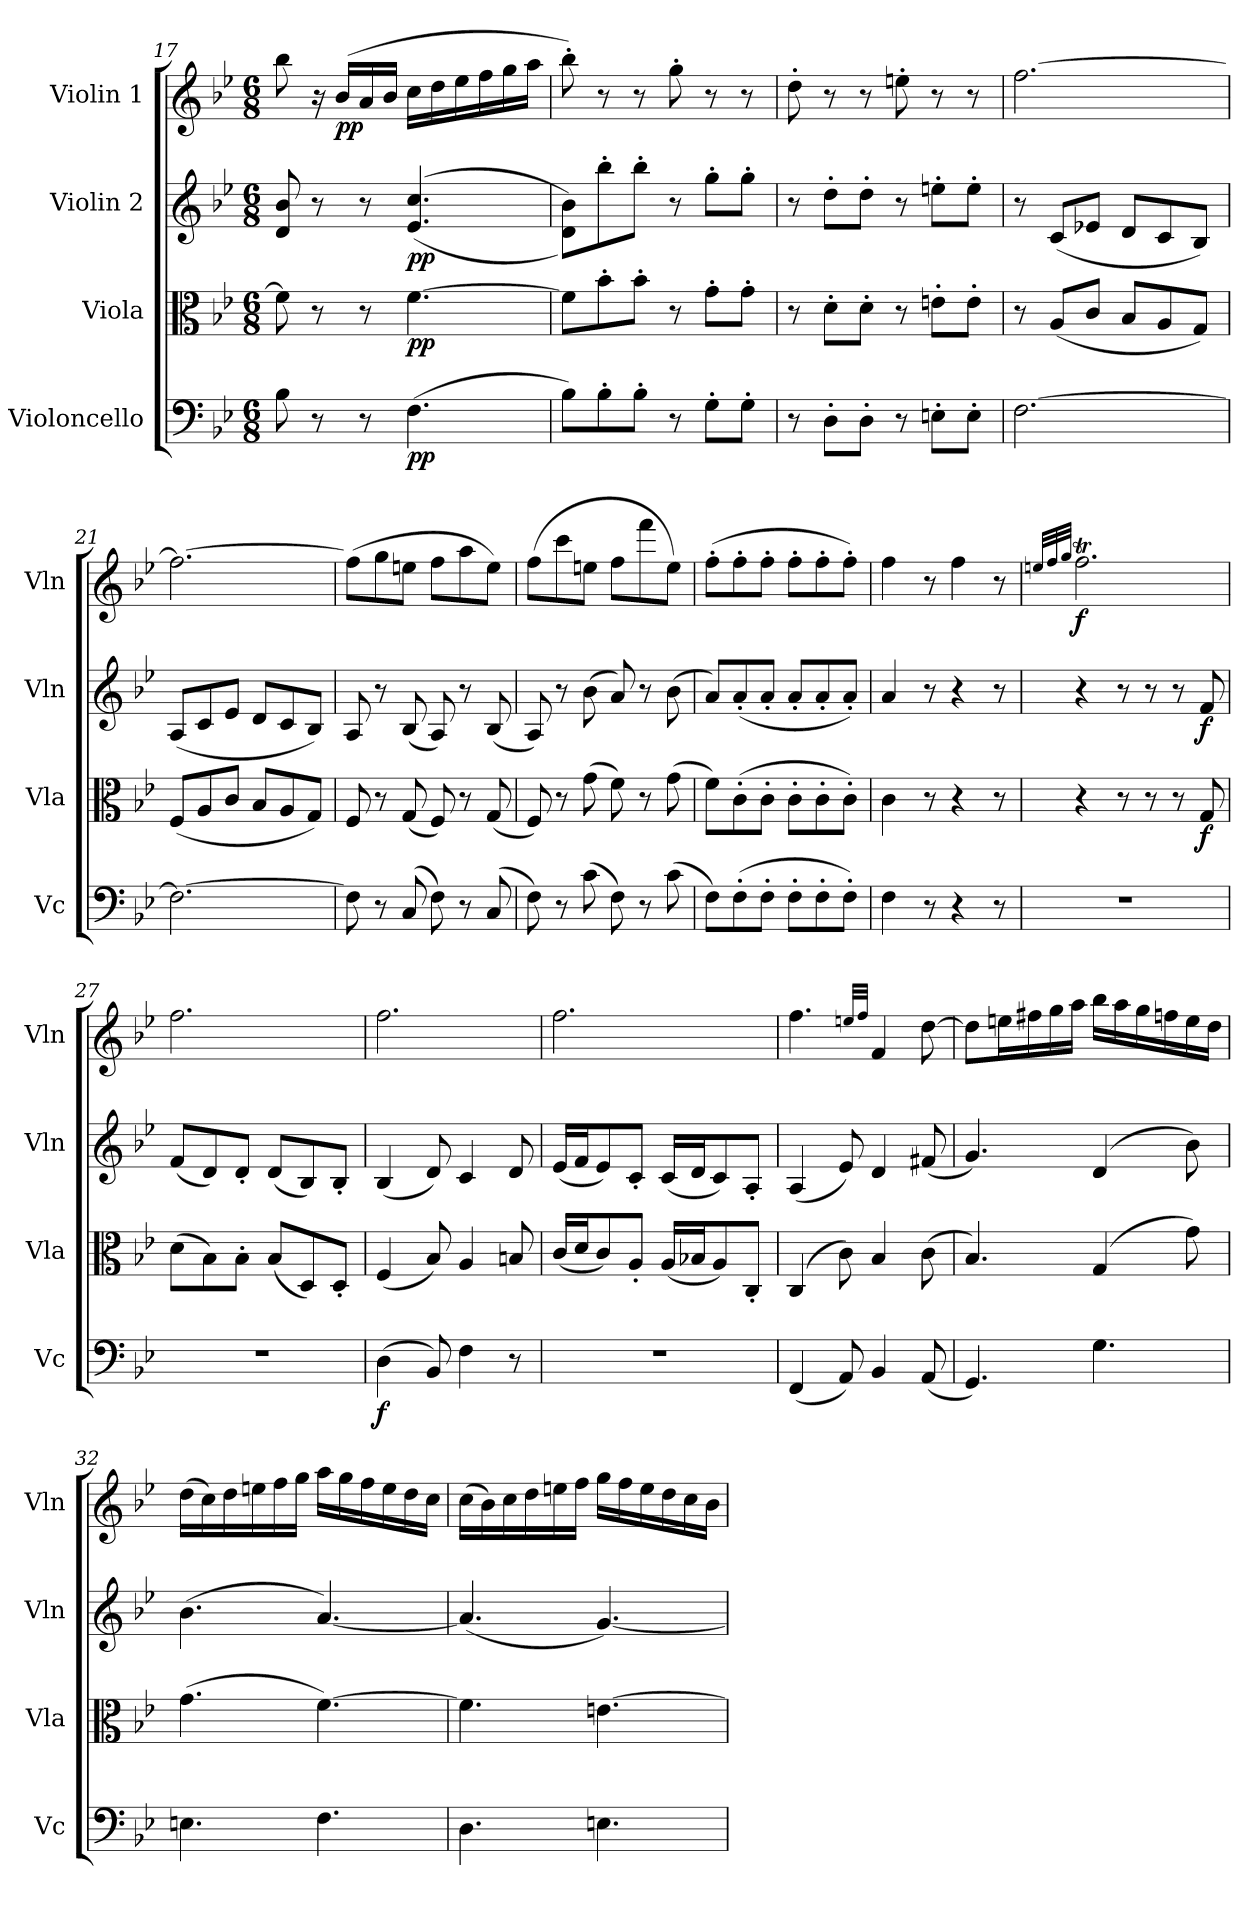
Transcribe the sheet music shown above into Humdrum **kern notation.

**kern	**dynam	**kern	**dynam	**kern	**dynam	**kern	**dynam
*part4	*part4	*part3	*part3	*part2	*part2	*part1	*part1
*staff4	*staff4	*staff3	*staff3	*staff2	*staff2	*staff1	*staff1
*I"Violoncello	*	*I"Viola	*	*I"Violin 2	*	*I"Violin 1	*
*I'Vc	*	*I'Vla	*	*I'Vln	*	*I'Vln	*
!!LO:LB:g=z
*clefF4	*	*clefC3	*	*clefG2	*	*clefG2	*
*k[b-e-]	*	*k[b-e-]	*	*k[b-e-]	*	*k[b-e-]	*
*M6/8	*	*M6/8	*	*M6/8	*	*M6/8	*
=17	=17	=17	=17	=17	=17	=17	=17
8B-\	.	8f\]	.	8d/ 8b-/	.	8bb-\	.
8r	.	8r	.	8r	.	16r	.
!	!	!	!	!	!	!	!LO:DY:b
.	.	.	.	.	.	(16b-/LL	pp
8r	.	8r	.	8r	.	16a/	.
.	.	.	.	.	.	16b-/JJ	.
!	!LO:DY:b	!	!LO:DY:b	!	!LO:DY:b	!	!
(4.F\	pp	[4.f\	pp	(>(4.e-/ 4.cc/	pp	16cc\LL	.
.	.	.	.	.	.	16dd\	.
.	.	.	.	.	.	16ee-\	.
.	.	.	.	.	.	16ff\	.
.	.	.	.	.	.	16gg\	.
.	.	.	.	.	.	16aa\JJ	.
=18	=18	=18	=18	=18	=18	=18	=18
8B-\L)	.	8f\L]	.	8d\ 8b-\L))	.	8bb-'\)	.
8B-'\	.	8b-'\	.	8bb-'\	.	8r	.
8B-'\J	.	8b-'\J	.	8bb-'\J	.	8r	.
8r	.	8r	.	8r	.	8gg'\	.
8G'\L	.	8g'\L	.	8gg'\L	.	8r	.
8G'\J	.	8g'\J	.	8gg'\J	.	8r	.
=19	=19	=19	=19	=19	=19	=19	=19
8r	.	8r	.	8r	.	8dd'\	.
8D'\L	.	8d'\L	.	8dd'\L	.	8r	.
8D'\J	.	8d'\J	.	8dd'\J	.	8r	.
8r	.	8r	.	8r	.	8een'\	.
8En'\L	.	8en'\L	.	8een'\L	.	8r	.
8E'\J	.	8e'\J	.	8ee'\J	.	8r	.
=20	=20	=20	=20	=20	=20	=20	=20
[2.F\	.	8r	.	8r	.	[2.ff\	.
.	.	(8A/L	.	(8c/L	.	.	.
.	.	8c/J	.	8e-X/J	.	.	.
.	.	8B-/L	.	8d/L	.	.	.
.	.	8A/	.	8c/	.	.	.
.	.	8G/J)	.	8B-/J)	.	.	.
=21	=21	=21	=21	=21	=21	=21	=21
2.F\_	.	(8F/L	.	(8A/L	.	2.ff\_	.
.	.	8A/	.	8c/	.	.	.
.	.	8c/J	.	8e-/J	.	.	.
.	.	8B-/L	.	8d/L	.	.	.
.	.	8A/	.	8c/	.	.	.
.	.	8G/J)	.	8B-/J)	.	.	.
=22	=22	=22	=22	=22	=22	=22	=22
8F\]	.	8F/	.	8A/	.	(8ff\L]	.
8r	.	8r	.	8r	.	8gg\	.
(8C/	.	(8G/	.	(8B-/	.	8een\J	.
8F\)	.	8F/)	.	8A/)	.	8ff\L	.
8r	.	8r	.	8r	.	8aa\	.
(8C/	.	(8G/	.	(8B-/	.	8ee\J)	.
!!LO:PB:g=z
=23	=23	=23	=23	=23	=23	=23	=23
8F\)	.	8F/)	.	8A/)	.	(8ff\L	.
8r	.	8r	.	8r	.	8ccc\	.
(8c\	.	(8g\	.	(8b-\	.	8een\J	.
8F\)	.	8f\)	.	8a/)	.	8ff\L	.
8r	.	8r	.	8r	.	8fff\	.
(8c\	.	(8g\	.	(8b-\	.	8ee\J)	.
=24	=24	=24	=24	=24	=24	=24	=24
8F\L)	.	8f\L)	.	8a/L)	.	(8ff'\L	.
(8F'\	.	(8c'\	.	(8a'/	.	8ff'\	.
8F'\J	.	8c'\J	.	8a'/J	.	8ff'\J	.
8F'\L	.	8c'\L	.	8a'/L	.	8ff'\L	.
8F'\	.	8c'\	.	8a'/	.	8ff'\	.
8F'\J)	.	8c'\J)	.	8a'/J)	.	8ff'\J)	.
=25	=25	=25	=25	=25	=25	=25	=25
4F\	.	4c\	.	4a/	.	4ff\	.
8r	.	8r	.	8r	.	8r	.
4r	.	4r	.	4r	.	4ff\	.
8r	.	8r	.	8r	.	8r	.
!!LO:LB:g=z
=26	=26	=26	=26	=26	=26	=26	=26
.	.	.	.	.	.	32qeen/LLL	.
.	.	.	.	.	.	32qff/	.
.	.	.	.	.	.	32qgg/JJJ	.
!	!	!	!	!	!	!	!LO:DY:b
2.r	.	4r	.	4r	.	2.ffT\	f
.	.	8r	.	8r	.	.	.
.	.	8r	.	8r	.	.	.
.	.	8r	.	8r	.	.	.
!	!	!	!LO:DY:b	!	!LO:DY:b	!	!
.	.	8G/	f	8f/	f	.	.
=27	=27	=27	=27	=27	=27	=27	=27
2.r	.	(8d\L	.	(8f/L	.	2.ff\	.
.	.	8B-\)	.	8d/)	.	.	.
.	.	8B-'\J	.	8d'/J	.	.	.
.	.	(8B-/L	.	(8d/L	.	.	.
.	.	8D/)	.	8B-/)	.	.	.
.	.	8D'/J	.	8B-'/J	.	.	.
=28	=28	=28	=28	=28	=28	=28	=28
!	!LO:DY:b	!	!	!	!	!	!
(4D\	f	(4F/	.	(4B-/	.	2.ff\	.
8BB-/)	.	8B-/)	.	8d/)	.	.	.
4F\	.	4A/	.	4c/	.	.	.
8r	.	8Bn/	.	8d/	.	.	.
=29	=29	=29	=29	=29	=29	=29	=29
2.r	.	(16c/LL	.	(16e-/LL	.	2.ff\	.
.	.	16d/J	.	16f/J	.	.	.
.	.	8c/)	.	8e-/)	.	.	.
.	.	8A'/J	.	8c'/J	.	.	.
.	.	(16A/LL	.	(16c/LL	.	.	.
.	.	16B-X/J	.	16d/J	.	.	.
.	.	8A/)	.	8c/)	.	.	.
.	.	8C'/J	.	8A'/J	.	.	.
=30	=30	=30	=30	=30	=30	=30	=30
(4FF/	.	(4C/	.	(4A/	.	4.ffTTT\	.
8AA/)	.	8c\)	.	8e-/)	.	.	.
.	.	.	.	.	.	32qeen/LLL	.
.	.	.	.	.	.	32qff/JJJ	.
4BB-/	.	4B-/	.	4d/	.	4f/	.
(8AA/	.	(8c\	.	(8f#X/	.	[8dd\	.
=31	=31	=31	=31	=31	=31	=31	=31
4.GG/)	.	4.B-/)	.	4.g/)	.	8dd\L]	.
.	.	.	.	.	.	16een\L	.
.	.	.	.	.	.	16ff#X\	.
.	.	.	.	.	.	16gg\	.
.	.	.	.	.	.	16aa\JJ	.
4.G\	.	(4G/	.	(4d/	.	16bb-\LL	.
.	.	.	.	.	.	16aa\	.
.	.	.	.	.	.	16gg\	.
.	.	.	.	.	.	16ffn\	.
.	.	8g\)	.	8b-\)	.	16ee\	.
.	.	.	.	.	.	16dd\JJ	.
!!LO:LB:g=z
=32	=32	=32	=32	=32	=32	=32	=32
4.En\	.	(4.g\	.	(4.b-\	.	(16dd\LL	.
.	.	.	.	.	.	16cc\)	.
.	.	.	.	.	.	16dd\	.
.	.	.	.	.	.	16een\	.
.	.	.	.	.	.	16ff\	.
.	.	.	.	.	.	16gg\JJ	.
4.F\	.	[4.f\)	.	[4.a/)	.	16aa\LL	.
.	.	.	.	.	.	16gg\	.
.	.	.	.	.	.	16ff\	.
.	.	.	.	.	.	16ee\	.
.	.	.	.	.	.	16dd\	.
.	.	.	.	.	.	16cc\JJ	.
=33	=33	=33	=33	=33	=33	=33	=33
4.D\	.	4.f\]	.	(4.a/]	.	(16cc\LL	.
.	.	.	.	.	.	16b-\)	.
.	.	.	.	.	.	16cc\	.
.	.	.	.	.	.	16dd\	.
.	.	.	.	.	.	16een\	.
.	.	.	.	.	.	16ff\JJ	.
4.En\	.	[4.en\	.	[4.g/)	.	16gg\LL	.
.	.	.	.	.	.	16ff\	.
.	.	.	.	.	.	16ee\	.
.	.	.	.	.	.	16dd\	.
.	.	.	.	.	.	16cc\	.
.	.	.	.	.	.	16b-\JJ	.
=	=	=	=	=	=	=	=
*-	*-	*-	*-	*-	*-	*-	*-
